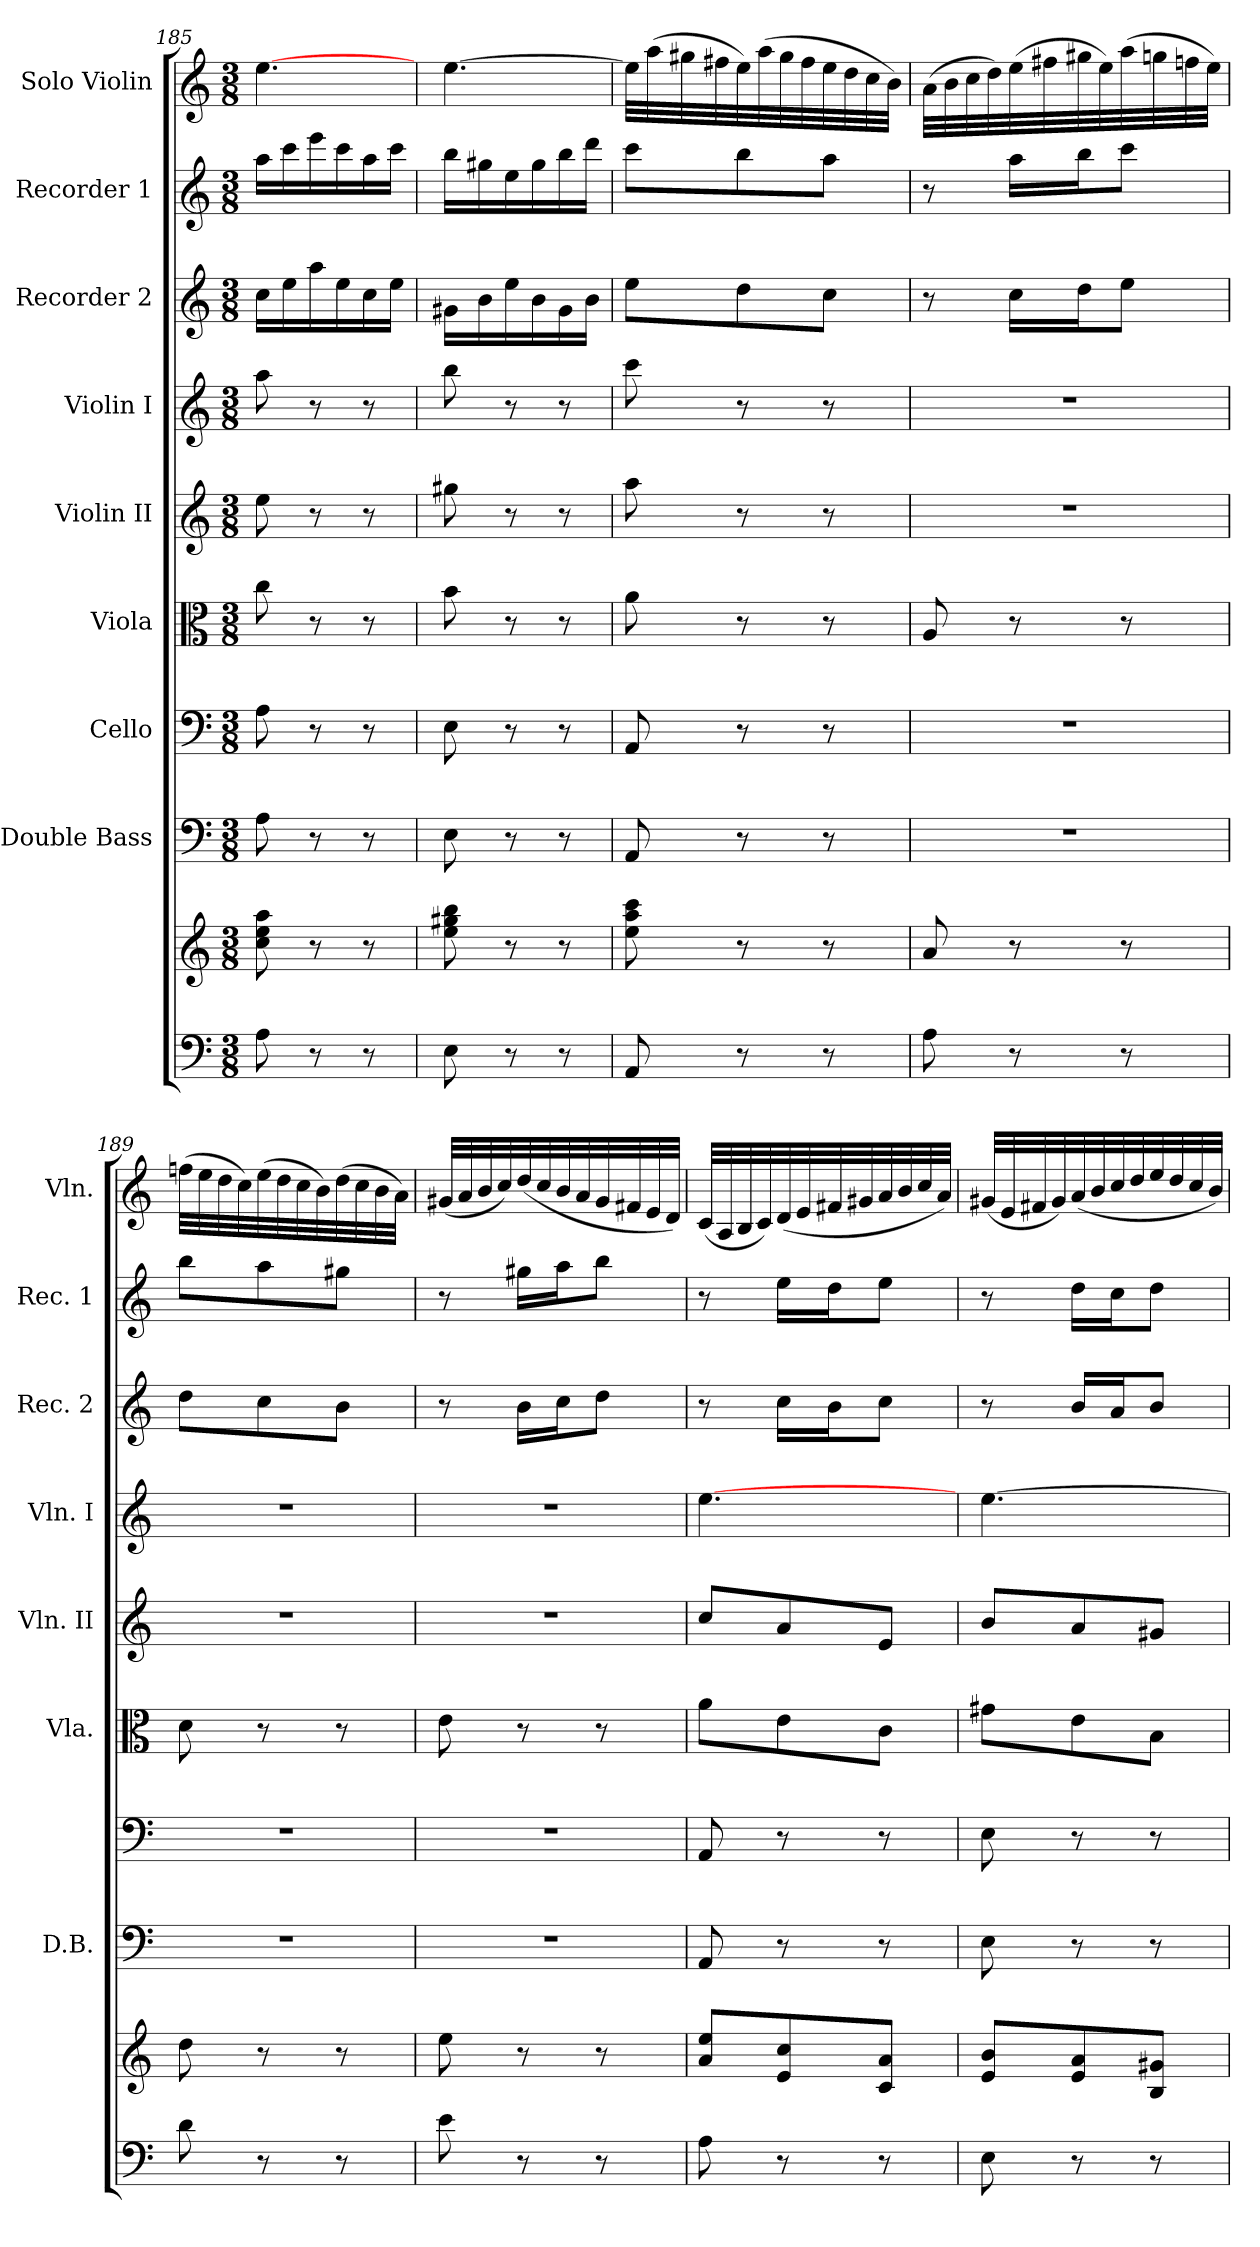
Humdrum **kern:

**kern	**kern	**kern	**kern	**kern	**kern	**kern	**kern	**kern	**kern
*part9	*part9	*part8	*part7	*part6	*part5	*part4	*part3	*part2	*part1
*staff10	*staff9	*staff8	*staff7	*staff6	*staff5	*staff4	*staff3	*staff2	*staff1
*	*	*I"Double Bass	*I"Cello	*I"Viola	*I"Violin II	*I"Violin I	*I"Recorder 2	*I"Recorder 1	*I"Solo Violin
*	*	*I'D.B.	*	*I'Vla.	*I'Vln. II	*I'Vln. I	*I'Rec. 2	*I'Rec. 1	*I'Vln.
*clefF4	*clefG2	*clefF4	*clefF4	*clefC3	*clefG2	*clefG2	*clefG2	*clefG2	*clefG2
*	*	*ITrd7c12	*	*	*	*	*	*	*
*M3/8	*M3/8	*M3/8	*M3/8	*M3/8	*M3/8	*M3/8	*M3/8	*M3/8	*M3/8
=185	=185	=185	=185	=185	=185	=185	=185	=185	=185
8A\	8cc\ 8ee\ 8aa\	8AA\	8A\	8cc\	8ee\	8aa\	16cc\LL	16aa\LL	[4.ee\
.	.	.	.	.	.	.	16ee\	16ccc\	.
8r	8r	8r	8r	8r	8r	8r	16aa\	16eee\	.
.	.	.	.	.	.	.	16ee\	16ccc\	.
8r	8r	8r	8r	8r	8r	8r	16cc\	16aa\	.
.	.	.	.	.	.	.	16ee\JJ	16ccc\JJ	.
=186	=186	=186	=186	=186	=186	=186	=186	=186	=186
8E\	8ee\ 8gg#\ 8bb\	8EE\	8E\	8b\	8gg#\	8bb\	16g#\LL	16bb\LL	[4.ee\
.	.	.	.	.	.	.	16b\	16gg#\	.
8r	8r	8r	8r	8r	8r	8r	16ee\	16ee\	.
.	.	.	.	.	.	.	16b\	16gg#\	.
8r	8r	8r	8r	8r	8r	8r	16g#\	16bb\	.
.	.	.	.	.	.	.	16b\JJ	16ddd\JJ	.
=187	=187	=187	=187	=187	=187	=187	=187	=187	=187
8AA/	8ee\ 8aa\ 8ccc\	8AAA/	8AA/	8a\	8aa\	8ccc\	8ee\L	8ccc\L	32ee\LLL]
.	.	.	.	.	.	.	.	.	(>32aa\
.	.	.	.	.	.	.	.	.	32gg#\
.	.	.	.	.	.	.	.	.	32ff#\
8r	8r	8r	8r	8r	8r	8r	8dd\	8bb\	32ee\)
.	.	.	.	.	.	.	.	.	(>32aa\
.	.	.	.	.	.	.	.	.	32gg#\
.	.	.	.	.	.	.	.	.	32ff#\
8r	8r	8r	8r	8r	8r	8r	8cc\J	8aa\J	32ee\
.	.	.	.	.	.	.	.	.	32dd\
.	.	.	.	.	.	.	.	.	32cc\
.	.	.	.	.	.	.	.	.	32b\JJJ)
=188	=188	=188	=188	=188	=188	=188	=188	=188	=188
8A\	8a/	4.r	4.r	8A/	4.r	4.r	8r	8r	(>32a\LLL
.	.	.	.	.	.	.	.	.	32b\
.	.	.	.	.	.	.	.	.	32cc\
.	.	.	.	.	.	.	.	.	32dd\)
8r	8r	.	.	8r	.	.	16cc\LL	16aa\LL	(>32ee\
.	.	.	.	.	.	.	.	.	32ff#\
.	.	.	.	.	.	.	16dd\J	16bb\J	32gg#\
.	.	.	.	.	.	.	.	.	32ee\)
8r	8r	.	.	8r	.	.	8ee\J	8ccc\J	(>32aa\
.	.	.	.	.	.	.	.	.	32ggn\
.	.	.	.	.	.	.	.	.	32ffn\
.	.	.	.	.	.	.	.	.	32ee\JJJ)
=189	=189	=189	=189	=189	=189	=189	=189	=189	=189
8d\	8dd\	4.r	4.r	8d\	4.r	4.r	8dd\L	8bb\L	(>32ffn\LLL
.	.	.	.	.	.	.	.	.	32ee\
.	.	.	.	.	.	.	.	.	32dd\
.	.	.	.	.	.	.	.	.	32cc\)
8r	8r	.	.	8r	.	.	8cc\	8aa\	(>32ee\
.	.	.	.	.	.	.	.	.	32dd\
.	.	.	.	.	.	.	.	.	32cc\
.	.	.	.	.	.	.	.	.	32b\)
8r	8r	.	.	8r	.	.	8b\J	8gg#\J	(>32dd\
.	.	.	.	.	.	.	.	.	32cc\
.	.	.	.	.	.	.	.	.	32b\
.	.	.	.	.	.	.	.	.	32a\JJJ)
=190	=190	=190	=190	=190	=190	=190	=190	=190	=190
8e\	8ee\	4.r	4.r	8e\	4.r	4.r	8r	8r	(<32g#/LLL
.	.	.	.	.	.	.	.	.	32a/
.	.	.	.	.	.	.	.	.	32b/
.	.	.	.	.	.	.	.	.	32cc/)
8r	8r	.	.	8r	.	.	16b\LL	16gg#\LL	(<32dd/
.	.	.	.	.	.	.	.	.	32cc/
.	.	.	.	.	.	.	16cc\J	16aa\J	32b/
.	.	.	.	.	.	.	.	.	32a/
8r	8r	.	.	8r	.	.	8dd\J	8bb\J	32g#/
.	.	.	.	.	.	.	.	.	32f#/
.	.	.	.	.	.	.	.	.	32e/
.	.	.	.	.	.	.	.	.	32d/JJJ)
=191	=191	=191	=191	=191	=191	=191	=191	=191	=191
8A\	8a/ 8ee/L	8AAA/	8AA/	8a\L	8cc/L	[4.ee\	8r	8r	(<32c/LLL
.	.	.	.	.	.	.	.	.	32A/
.	.	.	.	.	.	.	.	.	32B/
.	.	.	.	.	.	.	.	.	32c/)
8r	8e/ 8cc/	8r	8r	8e\	8a/	.	16cc\LL	16ee\LL	(<32d/
.	.	.	.	.	.	.	.	.	32e/
.	.	.	.	.	.	.	16b\J	16dd\J	32f#/
.	.	.	.	.	.	.	.	.	32g#/
8r	8c/ 8a/J	8r	8r	8c\J	8e/J	.	8cc\J	8ee\J	32a/
.	.	.	.	.	.	.	.	.	32b/
.	.	.	.	.	.	.	.	.	32cc/
.	.	.	.	.	.	.	.	.	32a/JJJ)
=192	=192	=192	=192	=192	=192	=192	=192	=192	=192
8E\	8e/ 8b/L	8EE\	8E\	8g#\L	8b/L	[4.ee\	8r	8r	(<32g#/LLL
.	.	.	.	.	.	.	.	.	32e/
.	.	.	.	.	.	.	.	.	32f#/
.	.	.	.	.	.	.	.	.	32g#/)
8r	8e/ 8a/	8r	8r	8e\	8a/	.	16b/LL	16dd\LL	(<32a/
.	.	.	.	.	.	.	.	.	32b/
.	.	.	.	.	.	.	16a/J	16cc\J	32cc/
.	.	.	.	.	.	.	.	.	32dd/
8r	8B/ 8g#/J	8r	8r	8B\J	8g#/J	.	8b/J	8dd\J	32ee/
.	.	.	.	.	.	.	.	.	32dd/
.	.	.	.	.	.	.	.	.	32cc/
.	.	.	.	.	.	.	.	.	32b/JJJ)
=	=	=	=	=	=	=	=	=	=
*-	*-	*-	*-	*-	*-	*-	*-	*-	*-
